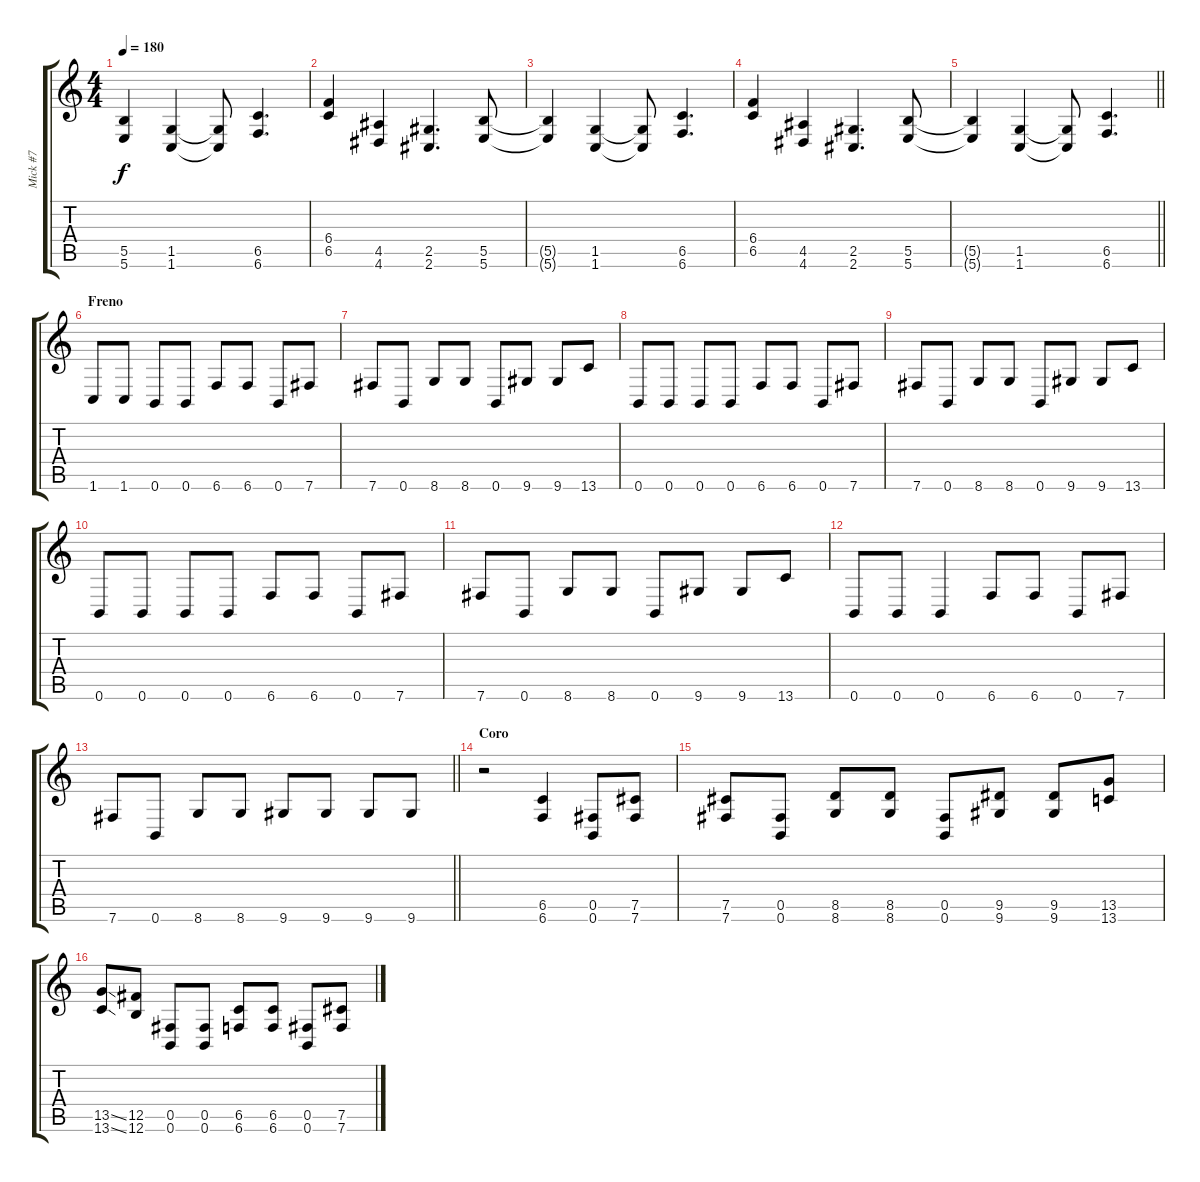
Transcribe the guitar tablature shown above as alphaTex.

\track ("Mick #7" "Mick #7") {instrument distortionguitar}
\staff {score tabs}
\tuning (Db4 Ab3 E3 B2 Gb2 B1) {hide}
\ts (4 4)
\tempo 180
\clef g2
\ks c
(5.5{t} 5.6{t}).4{dy f} (1.5 1.6).4 (1.5{t} 1.6{t}).8 (6.5 6.6).4{d} |
(6.4 6.5).4 (4.5 4.6).4 (2.5 2.6).4{d} (5.5 5.6).8 |
(5.5{t} 5.6{t}).4 (1.5 1.6).4 (1.5{t} 1.6{t}).8 (6.5 6.6).4{d} |
(6.4 6.5).4 (4.5 4.6).4 (2.5 2.6).4{d} (5.5 5.6).8 |
\barLineRight lightlight
(5.5{t} 5.6{t}).4 (1.5 1.6).4 (1.5{t} 1.6{t}).8 (6.5 6.6).4{d} |
\section ("" "Freno")
1.6.8 1.6.8 0.6.8 0.6.8 6.6.8 6.6.8 0.6.8 7.6.8 |
7.6.8 0.6.8 8.6.8 8.6.8 0.6.8 9.6.8 9.6.8 13.6.8 |
0.6.8 0.6.8 0.6.8 0.6.8 6.6.8 6.6.8 0.6.8 7.6.8 |
7.6.8 0.6.8 8.6.8 8.6.8 0.6.8 9.6.8 9.6.8 13.6.8 |
0.6.8 0.6.8 0.6.8 0.6.8 6.6.8 6.6.8 0.6.8 7.6.8 |
7.6.8 0.6.8 8.6.8 8.6.8 0.6.8 9.6.8 9.6.8 13.6.8 |
0.6.8 0.6.8 0.6.4 6.6.8 6.6.8 0.6.8 7.6.8 |
\barLineRight lightlight
7.6.8 0.6.8 8.6.8 8.6.8 9.6.8 9.6.8 9.6.8 9.6.8 |
\section ("" "Coro")
r.2 (6.5 6.6).4 (0.5 0.6).8 (7.5 7.6).8 |
(7.5 7.6).8 (0.5 0.6).8 (8.5 8.6).8 (8.5 8.6).8 (0.5 0.6).8 (9.5 9.6).8 (9.5 9.6).8 (13.5 13.6).8 |
(13.5{ss} 13.6{ss}).8 (12.5 12.6).8 (0.5 0.6).8 (0.5 0.6).8 (6.5 6.6).8 (6.5 6.6).8 (0.5 0.6).8 (7.5 7.6).8
